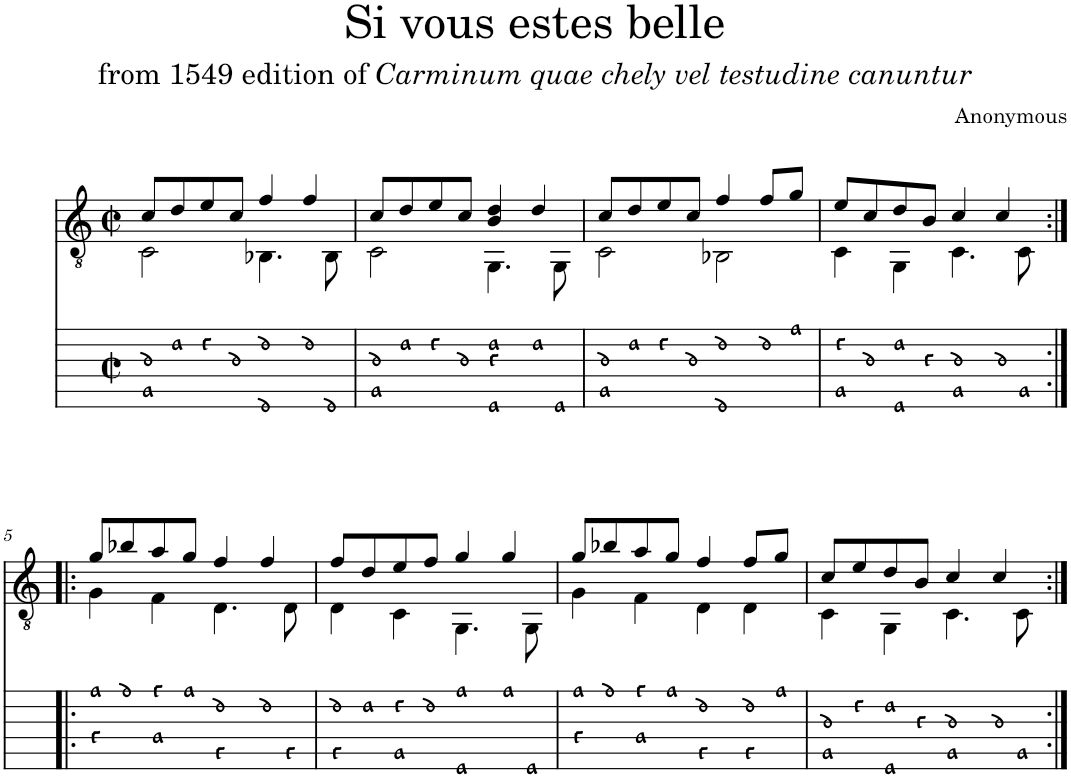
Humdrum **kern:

**kern	**kern
*part1	*part1
*staff2	*staff1
*I"Lute	*
*I'Lt.	*
*stria6	*
*	*clefGv2
*k[]	*k[]
*M2/2	*M2/2
*met(c|)	*met(c|)
=1	=1
*^	*^
8cL	2C	8c/L	2C\
8d	.	8d/	.
8e	.	8e/	.
8cJ	.	8c/J	.
4f	4.BB-	4f/	4.BB-X\
4f	.	4f/	.
.	8BB-	.	8BB-\
=2	=2	=2	=2
8cL	2C	8c/L	2C\
8d	.	8d/	.
8e	.	8e/	.
8cJ	.	8c/J	.
4Bn 4d	4.GG	4B/ 4d/	4.GG\
4d	.	4d/	.
.	8GG	.	8GG\
=3	=3	=3	=3
8cL	2C	8c/L	2C\
8d	.	8d/	.
8e	.	8e/	.
8cJ	.	8c/J	.
4f	2BB-	4f/	2BB-X\
8fL	.	8f/L	.
8gJ	.	8g/J	.
=4	=4	=4	=4
8eL	4C	8e/L	4C\
8c	.	8c/	.
8d	4GG	8d/	4GG\
8BnJ	.	8B/J	.
4c	4.C	4c/	4.C\
4c	.	4c/	.
.	8C	.	8C\
!!LO:LB:g=z	!!
=5:|!|:	=5:|!|:	=5:|!|:	=5:|!|:
8gL	4G	8g/L	4G\
8b-	.	8b-X/	.
8a	4F	8a/	4F\
8gJ	.	8g/J	.
4f	4.D	4f/	4.D\
4f	.	4f/	.
.	8D	.	8D\
=6	=6	=6	=6
8fL	4D	8f/L	4D\
8d	.	8d/	.
8e	4C	8e/	4C\
8fJ	.	8f/J	.
4g	4.GG	4g/	4.GG\
4g	.	4g/	.
.	8GG	.	8GG\
=7	=7	=7	=7
8gL	4G	8g/L	4G\
8b-	.	8b-X/	.
8a	4F	8a/	4F\
8gJ	.	8g/J	.
4f	4D	4f/	4D\
8fL	4D	8f/L	4D\
8gJ	.	8g/J	.
=8	=8	=8	=8
8cL	4C	8c/L	4C\
8e	.	8e/	.
8d	4GG	8d/	4GG\
8BnJ	.	8B/J	.
4c	4.C	4c/	4.C\
4c	.	4c/	.
.	8C	.	8C\
*v	*v	*	*
*	*v	*v
=:|!	=:|!
*-	*-
